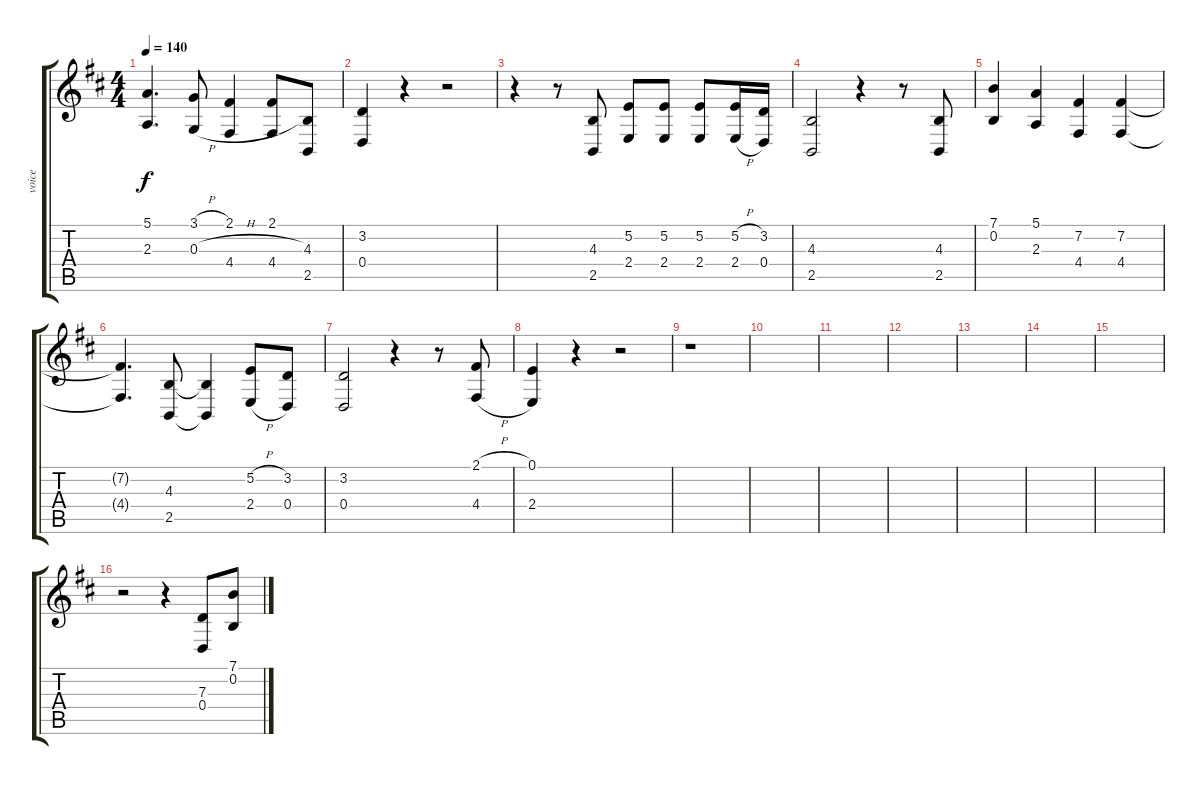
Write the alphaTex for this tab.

\track ("voice" "voice") {instrument baritonesax}
\staff {score tabs}
\tuning (E4 B3 G3 D3 A2 E2) {hide}
\ts (4 4)
\tempo 140
\clef g2
\ks d
(5.1 2.3).4{d dy f} (3.1{h} 0.3{h}).8 (2.1 4.4).4 (2.1 4.4).8 (4.3 2.5).8 |
(3.2 0.4).4 r.4 r.2 |
r.4 r.8 (4.3 2.5).8 (5.2 2.4).8 (5.2 2.4).8 (5.2 2.4).8 (5.2{h} 2.4{h}).16 (3.2 0.4).16 |
(4.3 2.5).2 r.4 r.8 (4.3 2.5).8 |
(7.1 0.2).4 (5.1 2.3).4 (7.2 4.4).4 (7.2 4.4).4 |
(7.2{t} 4.4{t}).4{d} (4.3 2.5).8 (4.3{t} 2.5{t}).4 (5.2{h} 2.4{h}).8 (3.2 0.4).8 |
(3.2 0.4).2 r.4 r.8 (2.1{h} 4.4{h}).8 |
(0.1 2.4).4 r.4 r.2 |
r.1 |
|
|
|
|
|
|
r.2 r.4 (7.3 0.4).8 (7.1 0.2).8
